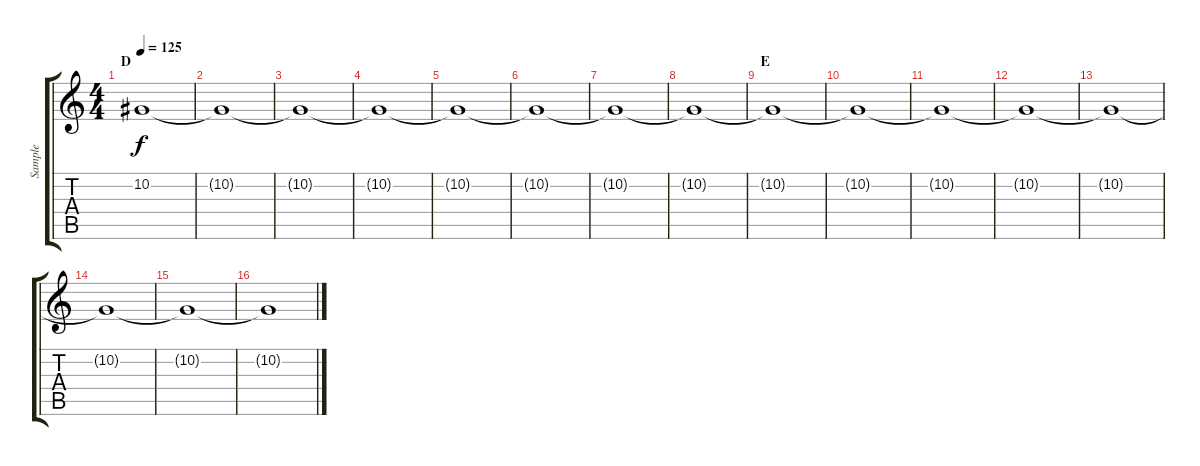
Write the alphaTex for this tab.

\track ("Sample" "Sample") {instrument stringensemble1}
\staff {score tabs}
\tuning (Eb4 Bb3 Gb3 Db3 Ab2 Eb2) {hide}
\ts (4 4)
\section ("" "D")
\tempo 125
\clef g2
\ks c
10.2{t}.1{dy f} |
10.2{t}.1 |
10.2{t}.1 |
10.2{t}.1 |
10.2{t}.1 |
10.2{t}.1 |
10.2{t}.1 |
10.2{t}.1 |
\section ("" "E")
10.2{t}.1 |
10.2{t}.1 |
10.2{t}.1 |
10.2{t}.1 |
10.2{t}.1 |
10.2{t}.1 |
10.2{t}.1 |
10.2{t}.1
